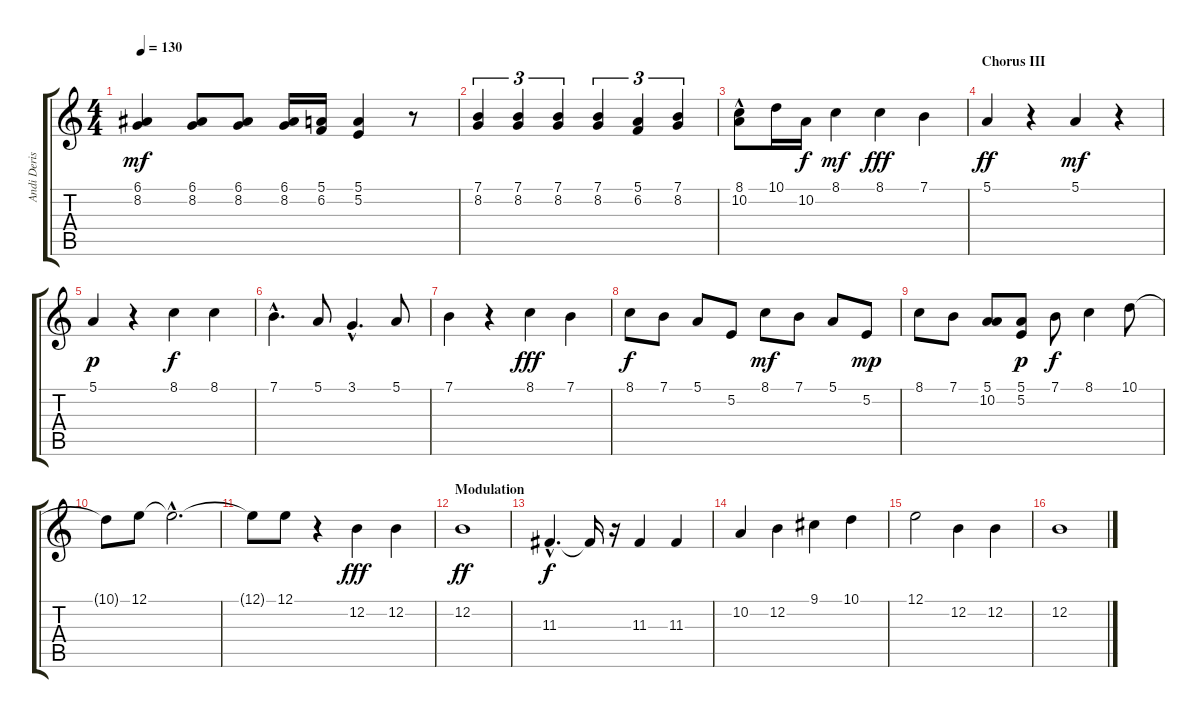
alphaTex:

\track ("Andi Deris" "Andi Deris") {instrument choiraahs}
\staff {score tabs}
\tuning (E4 B3 G3 D3 A2 E2) {hide}
\ts (4 4)
\tempo 130
\clef g2
\ks c
(6.1 8.2).4{dy mf} (6.1 8.2).8 (6.1 8.2).8 (6.1 8.2).16 (5.1 6.2).16 (5.1 5.2).4 r.8 |
(7.1 8.2).4{tu (3 2)} (7.1 8.2).4{tu (3 2)} (7.1 8.2).4{tu (3 2)} (7.1 8.2).4{tu (3 2)} (5.1 6.2).4{tu (3 2)} (7.1 8.2).4{tu (3 2)} |
(8.1 10.2{hac}).8 10.1.16 10.2.16{dy f} 8.1.4{dy mf} 8.1.4{dy fff} 7.1.4 |
\section ("" "Chorus III")
5.1.4{dy ff} r.4 5.1.4{dy mf} r.4 |
5.1.4{dy p} r.4 8.1.4{dy f} 8.1.4 |
7.1{hac}.4{d} 5.1.8 3.1{hac}.4{d} 5.1.8 |
7.1.4 r.4 8.1.4{dy fff} 7.1.4 |
8.1.8{dy f} 7.1.8 5.1.8 5.2.8 8.1.8{dy mf} 7.1.8 5.1.8 5.2.8{dy mp} |
8.1.8 7.1.8 (5.1 10.2).8 (5.1 5.2).8{dy p} 7.1.8{dy f} 8.1.4 10.1.8 |
10.1{t}.8 12.1.8 12.1{hac t}.2{d} |
12.1{t}.8 12.1.8 r.4 12.2.4{dy fff} 12.2.4 |
\section ("" "Modulation")
12.2.1{dy ff} |
11.3{hac}.4{d dy f} 11.3{t}.16 r.16 11.3.4 11.3.4 |
10.2.4 12.2.4 9.1.4 10.1.4 |
12.1.2 12.2.4 12.2.4 |
12.2.1
